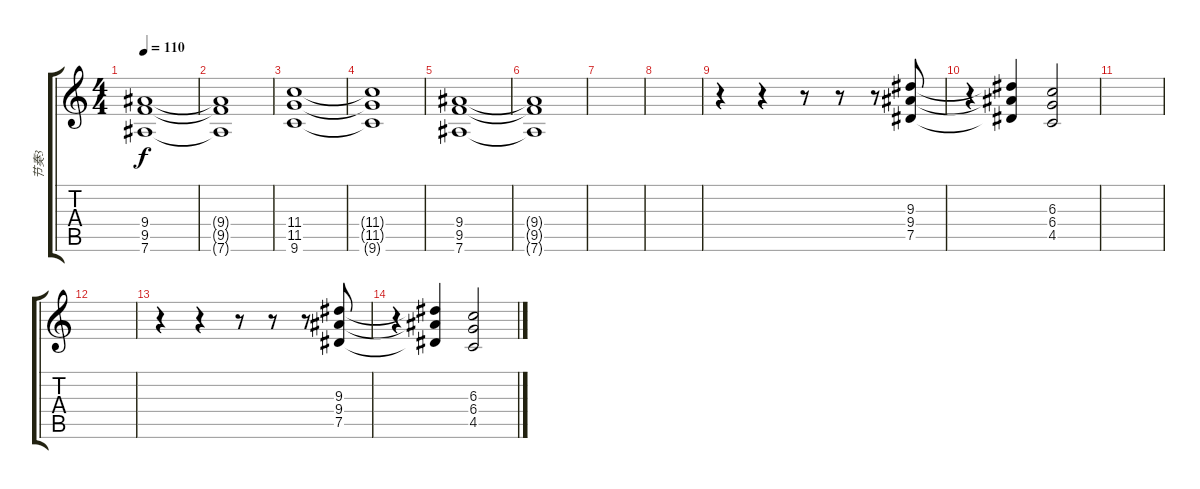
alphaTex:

\track ("节奏3" "节奏3") {instrument distortionguitar}
\staff {score tabs}
\tuning (Eb4 Bb3 Gb3 Db3 Ab2 Eb2) {hide}
\ts (4 4)
\tempo 110
\clef g2
\ks c
(9.4 9.5 7.6).1{dy f} |
(9.4{t} 9.5{t} 7.6{t}).1 |
(11.4 11.5 9.6).1 |
(11.4{t} 11.5{t} 9.6{t}).1 |
(9.4 9.5 7.6).1 |
(9.4{t} 9.5{t} 7.6{t}).1 |
|
|
r.4 r.4 r.8 r.8 r.8 (9.3 9.4 7.5).8 |
r.4 (9.3{t} 9.4{t} 7.5{t}).4 (6.3 6.4 4.5).2 |
|
|
r.4 r.4 r.8 r.8 r.8 (9.3 9.4 7.5).8 |
r.4 (9.3{t} 9.4{t} 7.5{t}).4 (6.3 6.4 4.5).2
